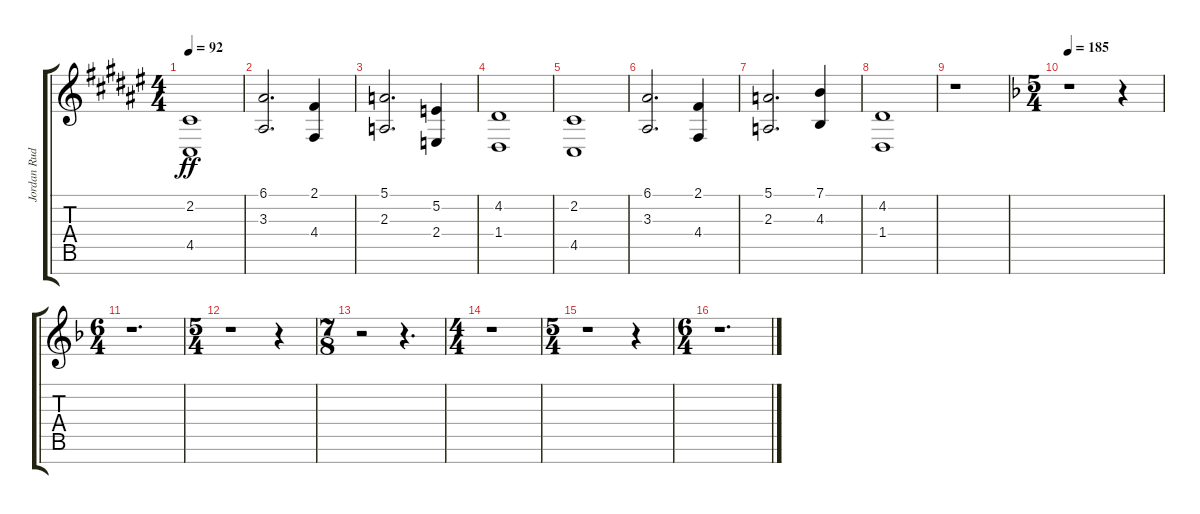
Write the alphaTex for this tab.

\track ("Jordan Rudess" "Jordan Rud") {instrument synthstrings2}
\staff {score tabs}
\tuning (E4 B3 G3 D3 A2 E2 B1) {hide}
\ts (4 4)
\tempo 92
\clef g2
\ks f#
(2.2 4.5).1{dy ff} |
(6.1 3.3).2{d} (2.1 4.4).4 |
(5.1 2.3).2{d} (5.2 2.4).4 |
(4.2 1.4).1 |
(2.2 4.5).1 |
(6.1 3.3).2{d} (2.1 4.4).4 |
(5.1 2.3).2{d} (7.1 4.3).4 |
(4.2 1.4).1 |
r.1 |
\ts (5 4)
\tempo 185
\ks f
r.1 r.4 |
\ts (6 4)
r.1{d} |
\ts (5 4)
r.1 r.4 |
\ts (7 8)
r.2 r.4{d} |
\ts (4 4)
r.1 |
\ts (5 4)
r.1 r.4 |
\ts (6 4)
r.1{d}
